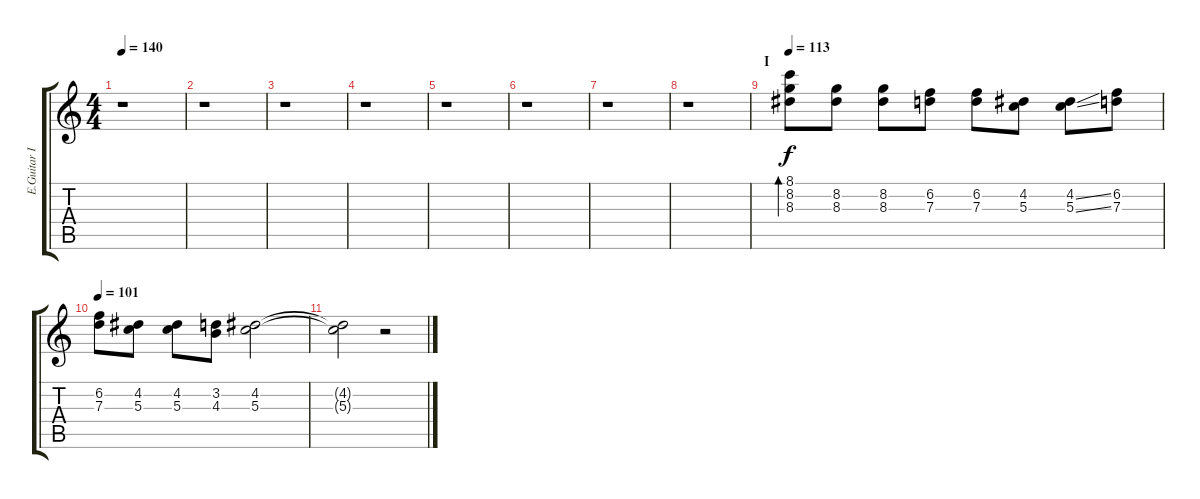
\track ("E.Guitar I (Taki) - Clean" "E.Guitar I") {instrument electricguitarclean}
\staff {score tabs}
\tuning (E4 B3 G3 D3 A2 E2) {hide}
\ts (4 4)
\tempo 140
\clef g2
\ks c
r.1{dy f} |
r.1 |
r.1 |
r.1 |
r.1 |
r.1 |
r.1 |
r.1 |
\section ("" "I")
\tempo 113
(8.1 8.2 8.3).8{bd 120} (8.2 8.3).8 (8.2 8.3).8 (6.2 7.3).8 (6.2 7.3).8 (4.2 5.3).8 (4.2{ss} 5.3{ss}).8 (6.2 7.3).8 |
\tempo 101
(6.2 7.3).8 (4.2 5.3).8 (4.2 5.3).8 (3.2 4.3).8 (4.2 5.3).2 |
(4.2{t} 5.3{t}).2 r.2
